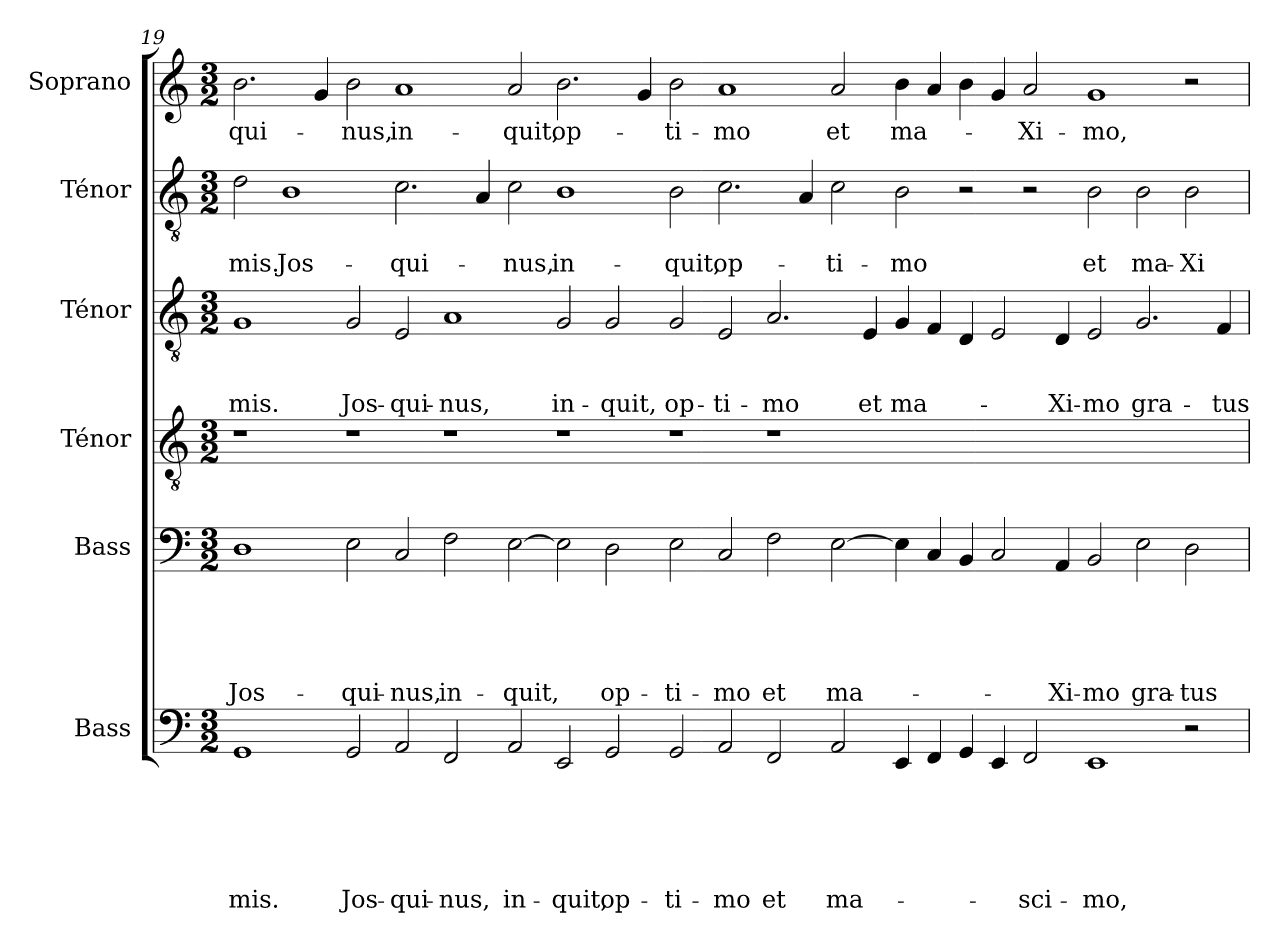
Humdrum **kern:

**kern	**text	**text	**text	**text	**text	**text	**kern	**text	**text	**text	**text	**text	**kern	**kern	**text	**text	**text	**kern	**text	**text	**kern	**text
*part6	*part6	*part6	*part6	*part6	*part6	*part6	*part5	*part5	*part5	*part5	*part5	*part5	*part4	*part3	*part3	*part3	*part3	*part2	*part2	*part2	*part1	*part1
*staff6	*staff6	*staff6	*staff6	*staff6	*staff6	*staff6	*staff5	*staff5	*staff5	*staff5	*staff5	*staff5	*staff4	*staff3	*staff3	*staff3	*staff3	*staff2	*staff2	*staff2	*staff1	*staff1
*I"Bass	*	*	*	*	*	*	*I"Bass	*	*	*	*	*	*I"Ténor	*I"Ténor	*	*	*	*I"Ténor	*	*	*I"Soprano	*
*I'B.	*	*	*	*	*	*	*I'B.	*	*	*	*	*	*I'T.	*I'T.	*	*	*	*I'T.	*	*	*I'S.	*
!!LO:LB:g=z
*clefF4	*	*	*	*	*	*	*clefF4	*	*	*	*	*	*clefGv2	*clefGv2	*	*	*	*clefGv2	*	*	*clefG2	*
*k[]	*	*	*	*	*	*	*k[]	*	*	*	*	*	*k[]	*k[]	*	*	*	*k[]	*	*	*k[]	*
*C:	*	*	*	*	*	*	*C:	*	*	*	*	*	*C:	*C:	*	*	*	*C:	*	*	*C:	*
*M3/2	*	*	*	*	*	*	*M3/2	*	*	*	*	*	*M3/2	*M3/2	*	*	*	*M3/2	*	*	*M3/2	*
=19	=19	=19	=19	=19	=19	=19	=19	=19	=19	=19	=19	=19	=19	=19	=19	=19	=19	=19	=19	=19	=19	=19
!	!	!	!	!	!	!LO:LY:b	!	!	!	!	!	!LO:LY:b	!	!	!	!	!LO:LY:b	!	!	!LO:LY:b	!	!LO:LY:b
1GG	.	.	.	.	.	-mis.	1D	.	.	.	.	Jos-	1r	1G	.	.	-mis.	2d\	.	-mis.	2.b\	-qui-
!	!	!	!	!	!	!	!	!	!	!	!	!	!	!	!	!	!	!	!	!LO:LY:b	!	!
.	.	.	.	.	.	.	.	.	.	.	.	.	.	.	.	.	.	1B	.	Jos-	.	.
.	.	.	.	.	.	.	.	.	.	.	.	.	.	.	.	.	.	.	.	.	4g/	.
!	!	!	!	!	!	!LO:LY:b	!	!	!	!	!	!LO:LY:b	!	!	!	!	!LO:LY:b	!	!	!	!	!LO:LY:b
2GG/	.	.	.	.	.	Jos-	2E\	.	.	.	.	-qui-	1r	2G/	.	.	Jos-	.	.	.	2b\	-nus,
!	!	!	!	!	!	!LO:LY:b	!	!	!	!	!	!LO:LY:b	!	!	!	!	!LO:LY:b	!	!	!LO:LY:b	!	!LO:LY:b
2AA/	.	.	.	.	.	-qui-	2C/	.	.	.	.	-nus,	.	2E/	.	.	-qui-	2.c\	.	-qui-	1a	in-
!	!	!	!	!	!	!LO:LY:b	!	!	!	!	!	!LO:LY:b	!	!	!	!	!LO:LY:b	!	!	!	!	!
2FF/	.	.	.	.	.	-nus,	2F\	.	.	.	.	in-	1r	1A	.	.	-nus,	.	.	.	.	.
.	.	.	.	.	.	.	.	.	.	.	.	.	.	.	.	.	.	4A/	.	.	.	.
!	!	!	!	!	!	!LO:LY:b	!	!	!	!	!	!LO:LY:b	!	!	!	!	!	!	!	!LO:LY:b	!	!LO:LY:b
2AA/	.	.	.	.	.	in-	[>2E\	.	.	.	.	-quit,	.	.	.	.	.	2c\	.	-nus,	2a/	-quit,
!	!	!	!	!	!	!LO:LY:b	!	!	!	!	!	!	!	!	!	!	!LO:LY:b	!	!	!LO:LY:b	!	!LO:LY:b
2EE/	.	.	.	.	.	-quit,	2E\]	.	.	.	.	.	1r	2G/	.	.	in-	1B	.	in-	2.b\	op-
!	!	!	!	!	!	!LO:LY:b	!	!	!	!	!	!LO:LY:b	!	!	!	!	!LO:LY:b	!	!	!	!	!
2GG/	.	.	.	.	.	op-	2D\	.	.	.	.	op-	.	2G/	.	.	-quit,	.	.	.	.	.
.	.	.	.	.	.	.	.	.	.	.	.	.	.	.	.	.	.	.	.	.	4g/	.
!	!	!	!	!	!	!LO:LY:b	!	!	!	!	!	!LO:LY:b	!	!	!	!	!LO:LY:b	!	!	!LO:LY:b	!	!LO:LY:b
2GG/	.	.	.	.	.	-ti-	2E\	.	.	.	.	-ti-	1r	2G/	.	.	op-	2B\	.	-quit,	2b\	-ti-
!	!	!	!	!	!	!LO:LY:b	!	!	!	!	!	!LO:LY:b	!	!	!	!	!LO:LY:b	!	!	!LO:LY:b	!	!LO:LY:b
2AA/	.	.	.	.	.	-mo	2C/	.	.	.	.	-mo	.	2E/	.	.	-ti-	2.c\	.	op-	1a	-mo
!	!	!	!	!	!	!LO:LY:b	!	!	!	!	!	!LO:LY:b	!	!	!	!	!LO:LY:b	!	!	!	!	!
2FF/	.	.	.	.	.	et	2F\	.	.	.	.	et	1r	2.A/	.	.	-mo	.	.	.	.	.
.	.	.	.	.	.	.	.	.	.	.	.	.	.	.	.	.	.	4A/	.	.	.	.
!	!	!	!	!	!	!LO:LY:b	!	!	!	!	!	!LO:LY:b	!	!	!	!	!	!	!	!LO:LY:b	!	!LO:LY:b
2AA/	.	.	.	.	.	ma-	[>2E\	.	.	.	.	ma-	.	.	.	.	.	2c\	.	-ti-	2a/	et
!	!	!	!	!	!	!	!	!	!	!	!	!	!	!	!	!	!LO:LY:b	!	!	!	!	!
.	.	.	.	.	.	.	.	.	.	.	.	.	.	4E/	.	.	et	.	.	.	.	.
!	!	!	!	!	!	!	!	!	!	!	!	!	!	!	!	!	!LO:LY:b	!	!	!LO:LY:b	!	!LO:LY:b
4EE/	.	.	.	.	.	.	4E\]	.	.	.	.	.	0.ryy	4G/	.	.	ma-	2B\	.	-mo	4b\	ma-
4FF/	.	.	.	.	.	.	4C/	.	.	.	.	.	.	4F/	.	.	.	.	.	.	4a/	.
4GG/	.	.	.	.	.	.	4BB/	.	.	.	.	.	.	4D/	.	.	.	2r	.	.	4b\	.
4EE/	.	.	.	.	.	.	2C/	.	.	.	.	.	.	2E/	.	.	.	.	.	.	4g/	.
!	!	!	!	!	!	!LO:LY:b	!	!	!	!	!	!	!	!	!	!	!	!	!	!	!	!LO:LY:b
2FF/	.	.	.	.	.	-sci-	.	.	.	.	.	.	.	.	.	.	.	2r	.	.	2a/	-Xi-
!	!	!	!	!	!	!	!	!	!	!	!	!LO:LY:b	!	!	!	!	!LO:LY:b	!	!	!	!	!
.	.	.	.	.	.	.	4AA/	.	.	.	.	-Xi-	.	4D/	.	.	-Xi-	.	.	.	.	.
!	!	!	!	!	!	!LO:LY:b	!	!	!	!	!	!LO:LY:b	!	!	!	!	!LO:LY:b	!	!	!LO:LY:b	!	!LO:LY:b
1EE	.	.	.	.	.	-mo,	2BB/	.	.	.	.	-mo	.	2E/	.	.	-mo	2B\	.	et	1g	-mo,
!	!	!	!	!	!	!	!	!	!	!	!	!LO:LY:b	!	!	!	!	!LO:LY:b	!	!	!LO:LY:b	!	!
.	.	.	.	.	.	.	2E\	.	.	.	.	gra-	.	2.G/	.	.	gra-	2B\	.	ma-	.	.
!	!	!	!	!	!	!	!	!	!	!	!	!LO:LY:b	!	!	!	!	!	!	!	!LO:LY:b	!	!
2r	.	.	.	.	.	.	2D\	.	.	.	.	-tus	.	.	.	.	.	2B\	.	-Xi-	2r	.
!	!	!	!	!	!	!	!	!	!	!	!	!	!	!	!	!	!LO:LY:b	!	!	!	!	!
.	.	.	.	.	.	.	.	.	.	.	.	.	.	4F/	.	.	-tus	.	.	.	.	.
=	=	=	=	=	=	=	=	=	=	=	=	=	=	=	=	=	=	=	=	=	=	=
*-	*-	*-	*-	*-	*-	*-	*-	*-	*-	*-	*-	*-	*-	*-	*-	*-	*-	*-	*-	*-	*-	*-
